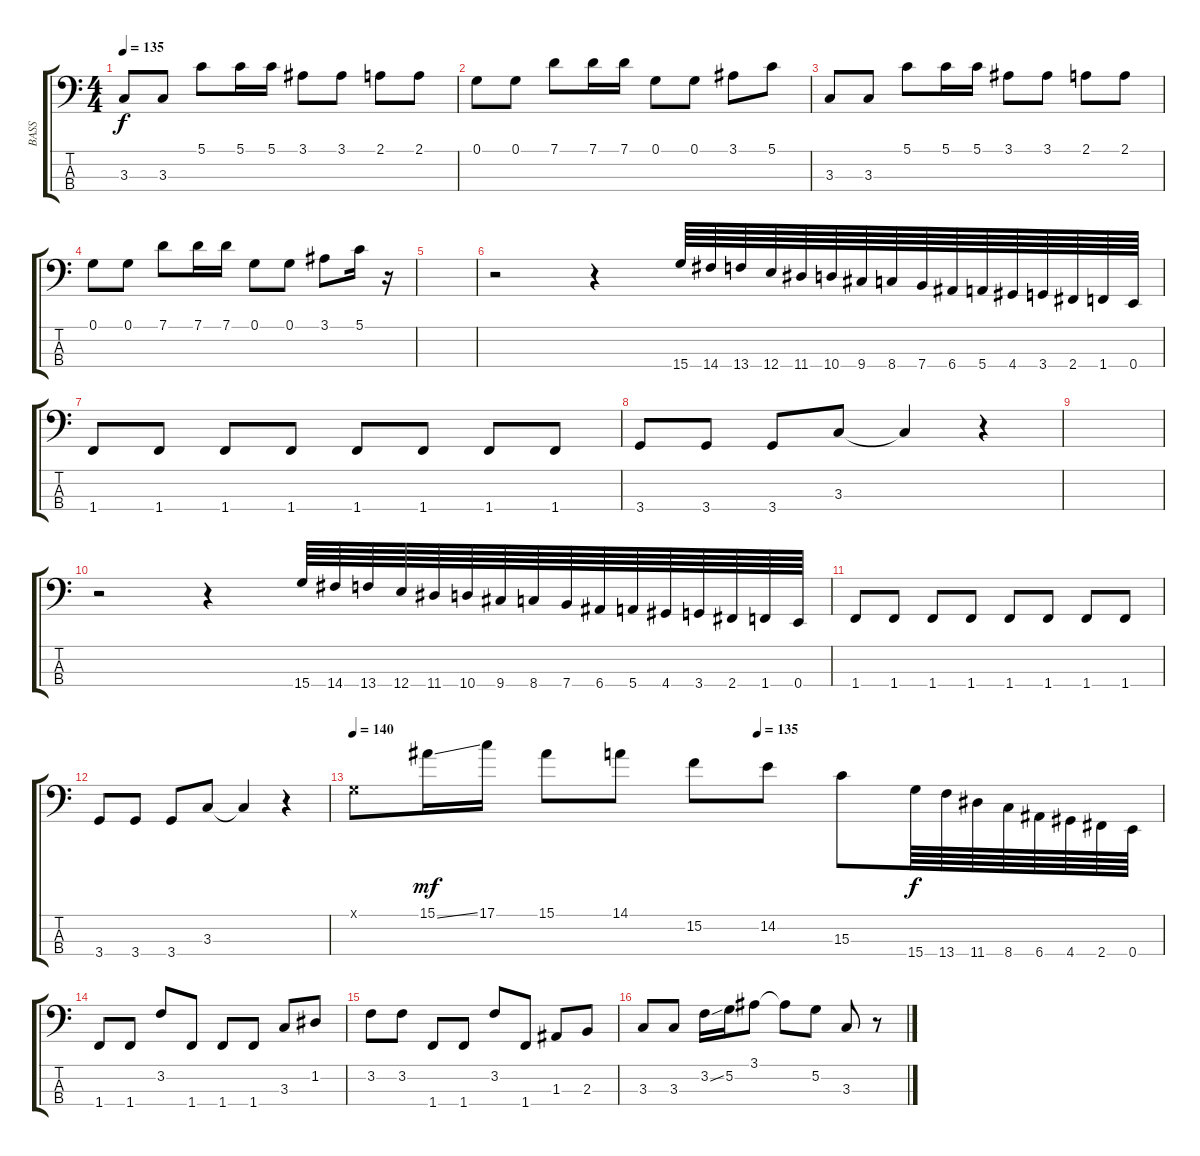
\track ("BASS" "BASS") {instrument electricbasspick}
\staff {score tabs}
\tuning (G2 D2 A1 E1) {hide}
\ts (4 4)
\tempo 135
\clef f4
\ks c
3.3.8{dy f instrument electricbasspick} 3.3.8 5.1.8 5.1.16 5.1.16 3.1.8 3.1.8 2.1.8 2.1.8 |
0.1.8 0.1.8 7.1.8 7.1.16 7.1.16 0.1.8 0.1.8 3.1.8 5.1.8 |
3.3.8 3.3.8 5.1.8 5.1.16 5.1.16 3.1.8 3.1.8 2.1.8 2.1.8 |
0.1.8 0.1.8 7.1.8 7.1.16 7.1.16 0.1.8 0.1.8 3.1.8 5.1.16 r.16 |
|
r.2 r.4 15.4.64 14.4.64 13.4.64 12.4.64 11.4.64 10.4.64 9.4.64 8.4.64 7.4.64 6.4.64 5.4.64 4.4.64 3.4.64 2.4.64 1.4.64 0.4.64 |
1.4.8 1.4.8 1.4.8 1.4.8 1.4.8 1.4.8 1.4.8 1.4.8 |
3.4.8 3.4.8 3.4.8 3.3.8 3.3{t}.4 r.4 |
|
r.2 r.4 15.4.64 14.4.64 13.4.64 12.4.64 11.4.64 10.4.64 9.4.64 8.4.64 7.4.64 6.4.64 5.4.64 4.4.64 3.4.64 2.4.64 1.4.64 0.4.64 |
1.4.8 1.4.8 1.4.8 1.4.8 1.4.8 1.4.8 1.4.8 1.4.8 |
3.4.8 3.4.8 3.4.8 3.3.8 3.3{t}.4 r.4 |
\tempo 140
\tempo (135 0.5)
0.1{x}.8{instrument electricbassfinger} 15.1{ss}.16{dy mf} 17.1.16 15.1.8 14.1.8 15.2.8 14.2.8 15.3.8 15.4.64{dy f} 13.4.64 11.4.64 8.4.64 6.4.64 4.4.64 2.4.64 0.4.64 |
1.4.8{instrument electricbasspick} 1.4.8 3.2.8 1.4.8 1.4.8 1.4.8 3.3.8 1.2.8 |
3.2.8 3.2.8 1.4.8 1.4.8 3.2.8 1.4.8 1.3.8 2.3.8 |
3.3.8 3.3.8 3.2{ss}.16 5.2.16 3.1.8 3.1{t}.8 5.2.8 3.3.8 r.8
